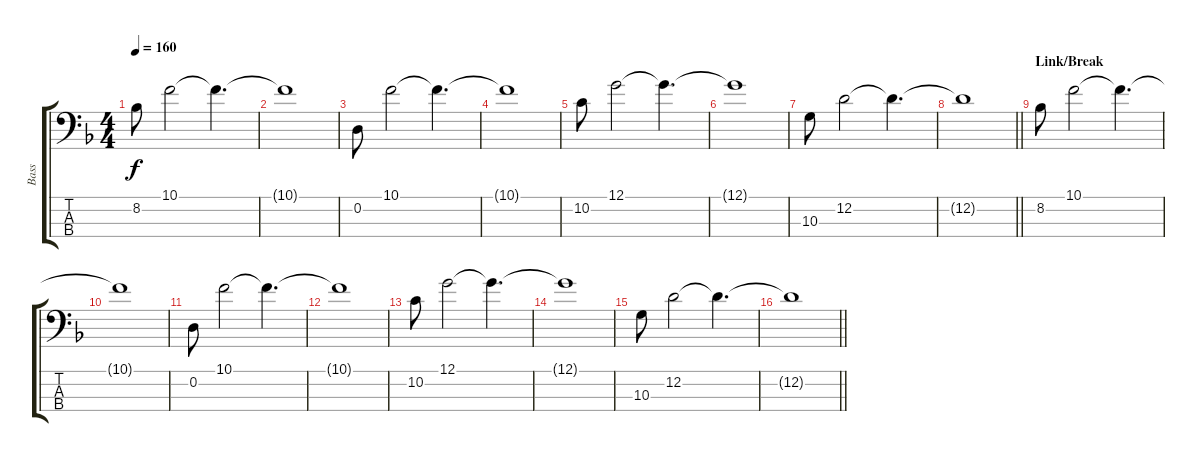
\track ("Bass" "Bass") {instrument electricbassfinger}
\staff {score tabs}
\tuning (G2 D2 A1 E1) {hide}
\ts (4 4)
\tempo 160
\clef f4
\ks f
8.2.8{dy f} 10.1.2 10.1{t}.4{d} |
10.1{t}.1 |
0.2.8 10.1.2 10.1{t}.4{d} |
10.1{t}.1 |
10.2.8 12.1.2 12.1{t}.4{d} |
12.1{t}.1 |
10.3.8 12.2.2 12.2{t}.4{d} |
\barLineRight lightlight
12.2{t}.1 |
\section ("" "Link/Break")
8.2.8 10.1.2 10.1{t}.4{d} |
10.1{t}.1 |
0.2.8 10.1.2 10.1{t}.4{d} |
10.1{t}.1 |
10.2.8 12.1.2 12.1{t}.4{d} |
12.1{t}.1 |
10.3.8 12.2.2 12.2{t}.4{d} |
\barLineRight lightlight
12.2{t}.1
